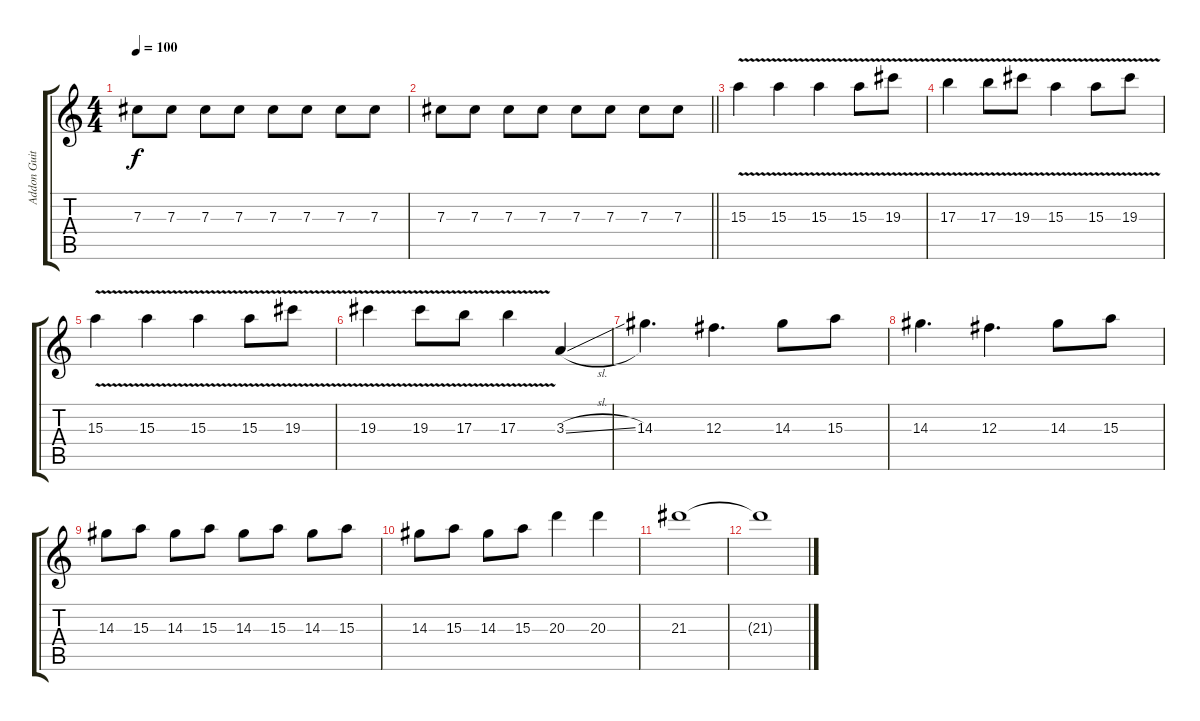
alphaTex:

\track ("Addon Guitar" "Addon Guit") {instrument distortionguitar}
\staff {score tabs}
\tuning (Eb4 Bb3 Gb3 Db3 Ab2 Eb2) {hide}
\ts (4 4)
\tempo 100
\clef g2
\ks c
7.3.8{dy f} 7.3.8 7.3.8 7.3.8 7.3.8 7.3.8 7.3.8 7.3.8 |
\barLineRight lightlight
7.3.8 7.3.8 7.3.8 7.3.8 7.3.8 7.3.8 7.3.8 7.3.8 |
15.3{v}.4 15.3{v}.4 15.3{v}.4 15.3{v}.8 19.3{v}.8 |
17.3{v}.4 17.3{v}.8 19.3{v}.8 15.3{v}.4 15.3{v}.8 19.3{v}.8 |
15.3{v}.4 15.3{v}.4 15.3{v}.4 15.3{v}.8 19.3{v}.8 |
19.3{v}.4 19.3{v}.8 17.3{v}.8 17.3{v}.4 3.3{sl}.4 |
14.3.4{d} 12.3.4{d} 14.3.8 15.3.8 |
14.3.4{d} 12.3.4{d} 14.3.8 15.3.8 |
14.3.8 15.3.8 14.3.8 15.3.8 14.3.8 15.3.8 14.3.8 15.3.8 |
14.3.8 15.3.8 14.3.8 15.3.8 20.3.4 20.3.4 |
21.3.1{volume 0} |
21.3{t}.1
